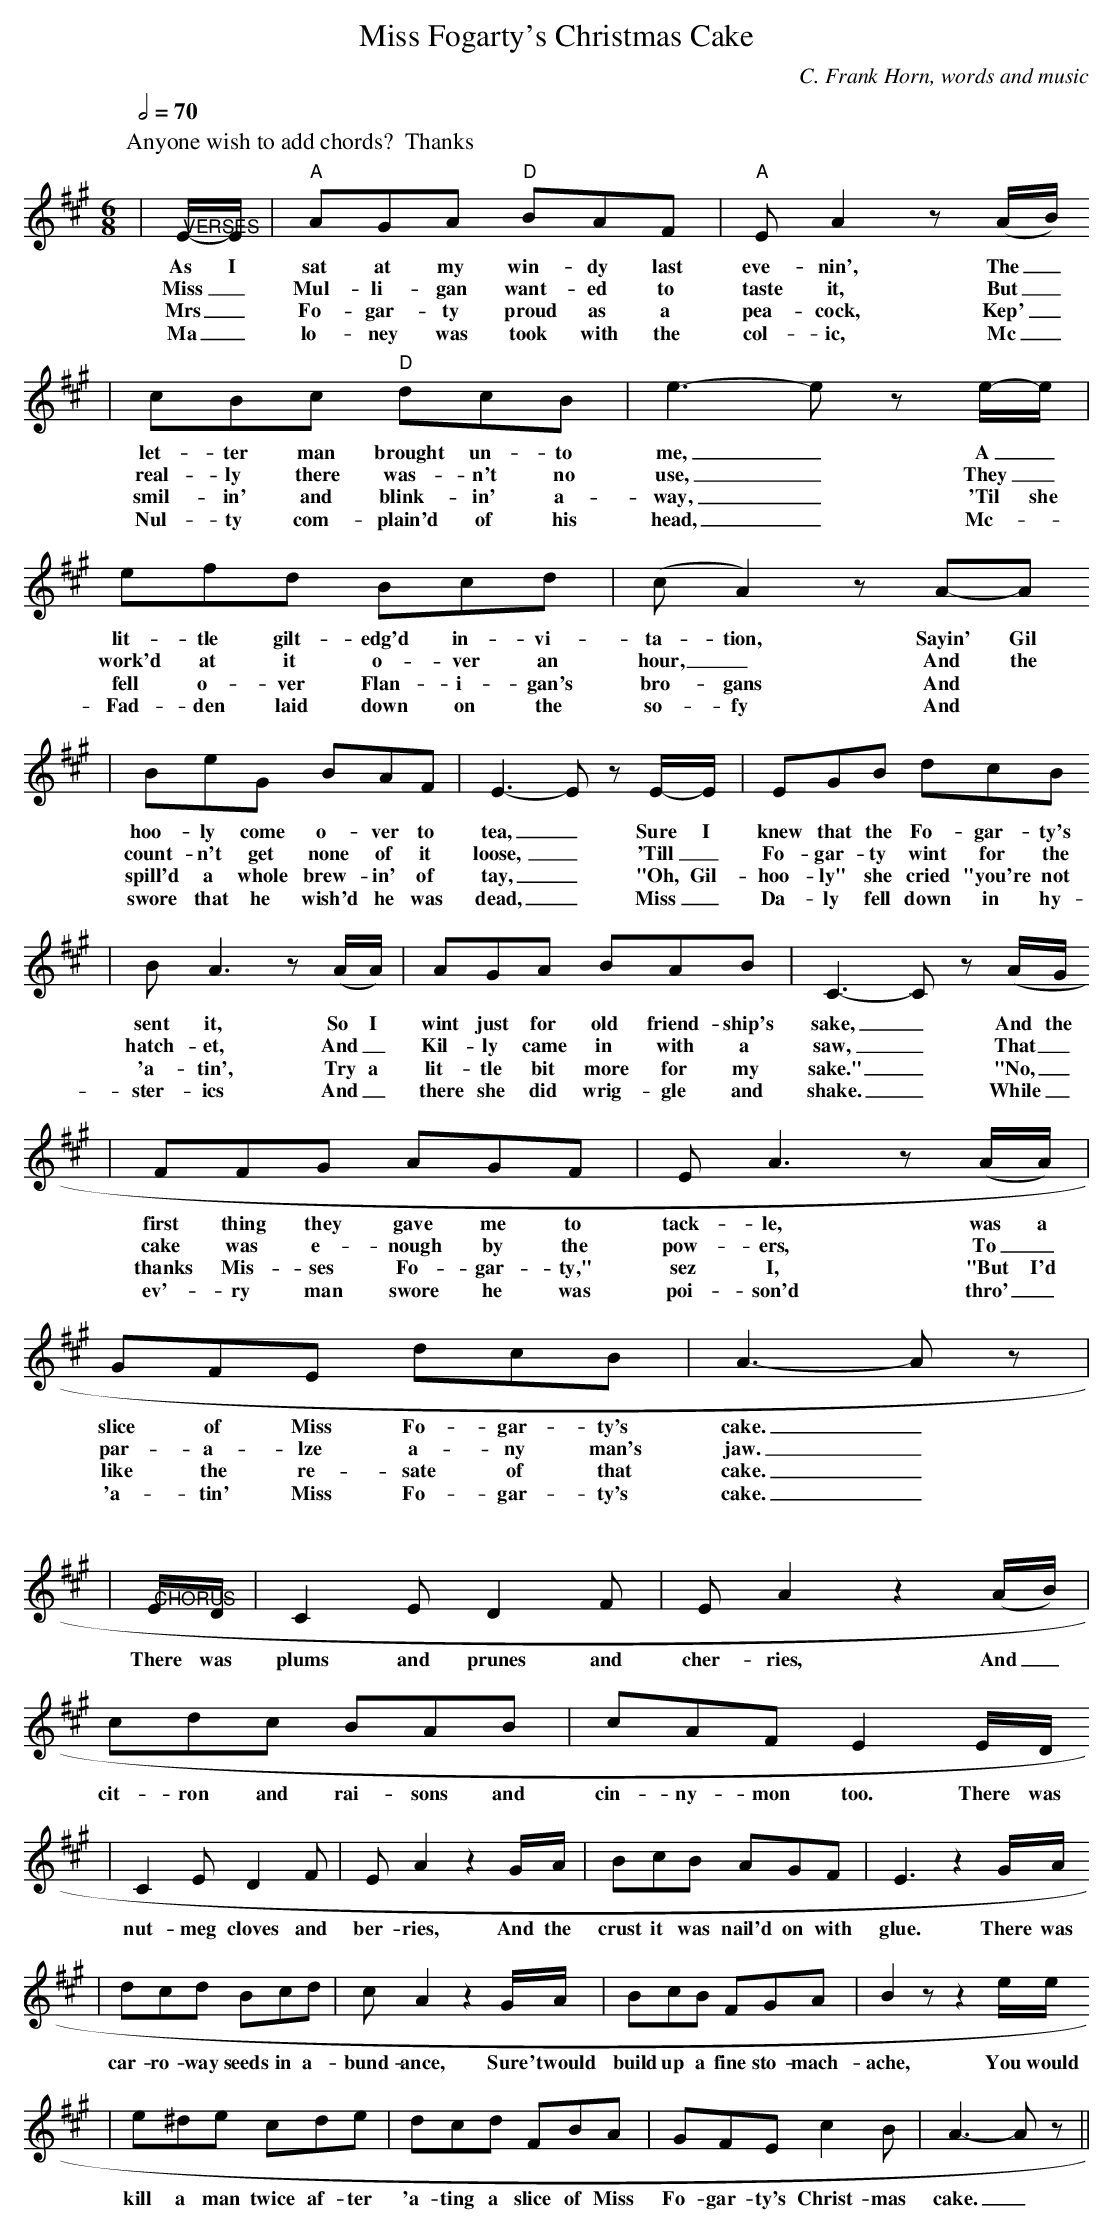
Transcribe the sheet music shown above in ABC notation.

X:1
T:Miss Fogarty's Christmas Cake
C:C. Frank Horn, words and music
M:6/8
L:1/8
Q:1/2=70
K:A
P:Anyone wish to add chords?  Thanks
|"@VERSES"E1/2-E1/2|"A"AGA "D"BAF|"A"E A2 z (A1/2B1/2)
w:As I sat at my win-dy last eve-nin', The_
w:Miss_ Mul-li-gan want-ed to taste it, But_
w:Mrs_ Fo-gar-ty proud as a pea-cock, Kep'_
w:Ma_lo-ney was took with the col-ic, Mc_
|cBc "D"dcB|e3-e z e1/2-e1/2|efd Bcd|(c A2) z A-A
w:let-ter man brought un-to me,_ A_ lit-tle gilt-edg'd in-vi-ta-tion, Sayin' Gil
w:real-ly there was-n't no use,_ They_ work'd at it o-ver an hour,_ And the
w:smil-in' and blink-in' a-way,_ 'Til she fell o-ver Flan-i-gan's bro-gans And
w:Nul-ty com-plain'd of his head,_ Mc-_Fad-den laid down on the so-fy And
|BeG BAF|E3-E z E1/2-E1/2|EGB dcB
w:hoo-ly come o-ver to tea,_ Sure I knew that the Fo-gar-ty's
w:count-n't get none of it loose,_ 'Till_ Fo-gar-ty wint for the
w:spill'd a whole brew-in' of tay,_ "Oh, Gil-hoo-ly" she cried "you're not
w:swore that he wish'd he was dead,_ Miss_ Da-ly fell down in hy-
|B A3 z (A1/2A1/2)|AGA BAB|C3-C z (A1/2G1/2
w:sent it, So I wint just for old friend-ship's sake,_ And the
w:hatch-et, And_ Kil-ly came in with a saw,_ That_
w:'a-tin', Try a lit-tle bit more for my sake."_ "No,_
w:ster-ics And_ there she did wrig-gle and shake._ While_
|FFG AGF|E A3 z (A1/2A1/2)|GFE dcB|A3-A z|
w:first thing they gave me to tack-le, was a slice of Miss Fo-gar-ty's cake._
w:cake was e-nough by the pow-ers, To_ par-a-lze a-ny man's jaw._
w:thanks Mis-ses Fo-gar-ty," sez I, "But I'd like the re-sate of that cake._
w:ev'-ry man swore he was poi-son'd thro'_ 'a-tin' Miss Fo-gar-ty's cake._
|"@CHORUS"E1/2D1/2|C2 E D2 F|E A2 z2 (A1/2B1/2)|cdc BAB|cAF E2 E1/2D1/2
w:There was plums and prunes and cher-ries, And_ cit-ron and rai-sons and cin-ny-mon too. There was
|C2 E D2 F|E A2 z2 G1/2A1/2|BcB AGF|E3 z2 G1/2A1/2
w:nut-meg cloves and ber-ries, And the crust it was nail'd on with glue. There was
|dcd Bcd|cA2 z2 G1/2A1/2|BcB FGA|B2 z z2 e1/2e1/2
w:car-ro-way seeds in a-bund-ance, Sure 'twould build up a fine sto-mach-ache, You would
|e^de cde|dcd FBA|GFE c2 B|A3-A z||
w:kill a man twice af-ter 'a-ting a slice of Miss Fo-gar-ty's Christ-mas cake._
